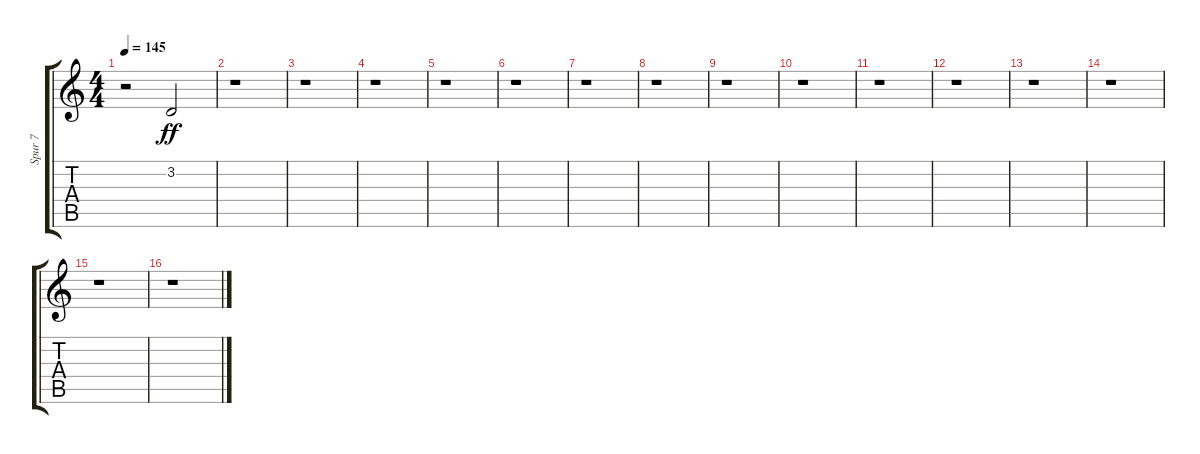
\track ("Spur 7" "Spur 7") {instrument brightacousticpiano}
\staff {score tabs}
\tuning (E4 B3 G3 D3 A2 E2) {hide}
\ts (4 4)
\tempo 145
\clef g2
\ks c
r.2{dy ff} 3.2.2{instrument reversecymbal} |
r.1 |
r.1 |
r.1 |
r.1 |
r.1 |
r.1 |
r.1 |
r.1 |
r.1 |
r.1 |
r.1 |
r.1 |
r.1 |
r.1 |
r.1
